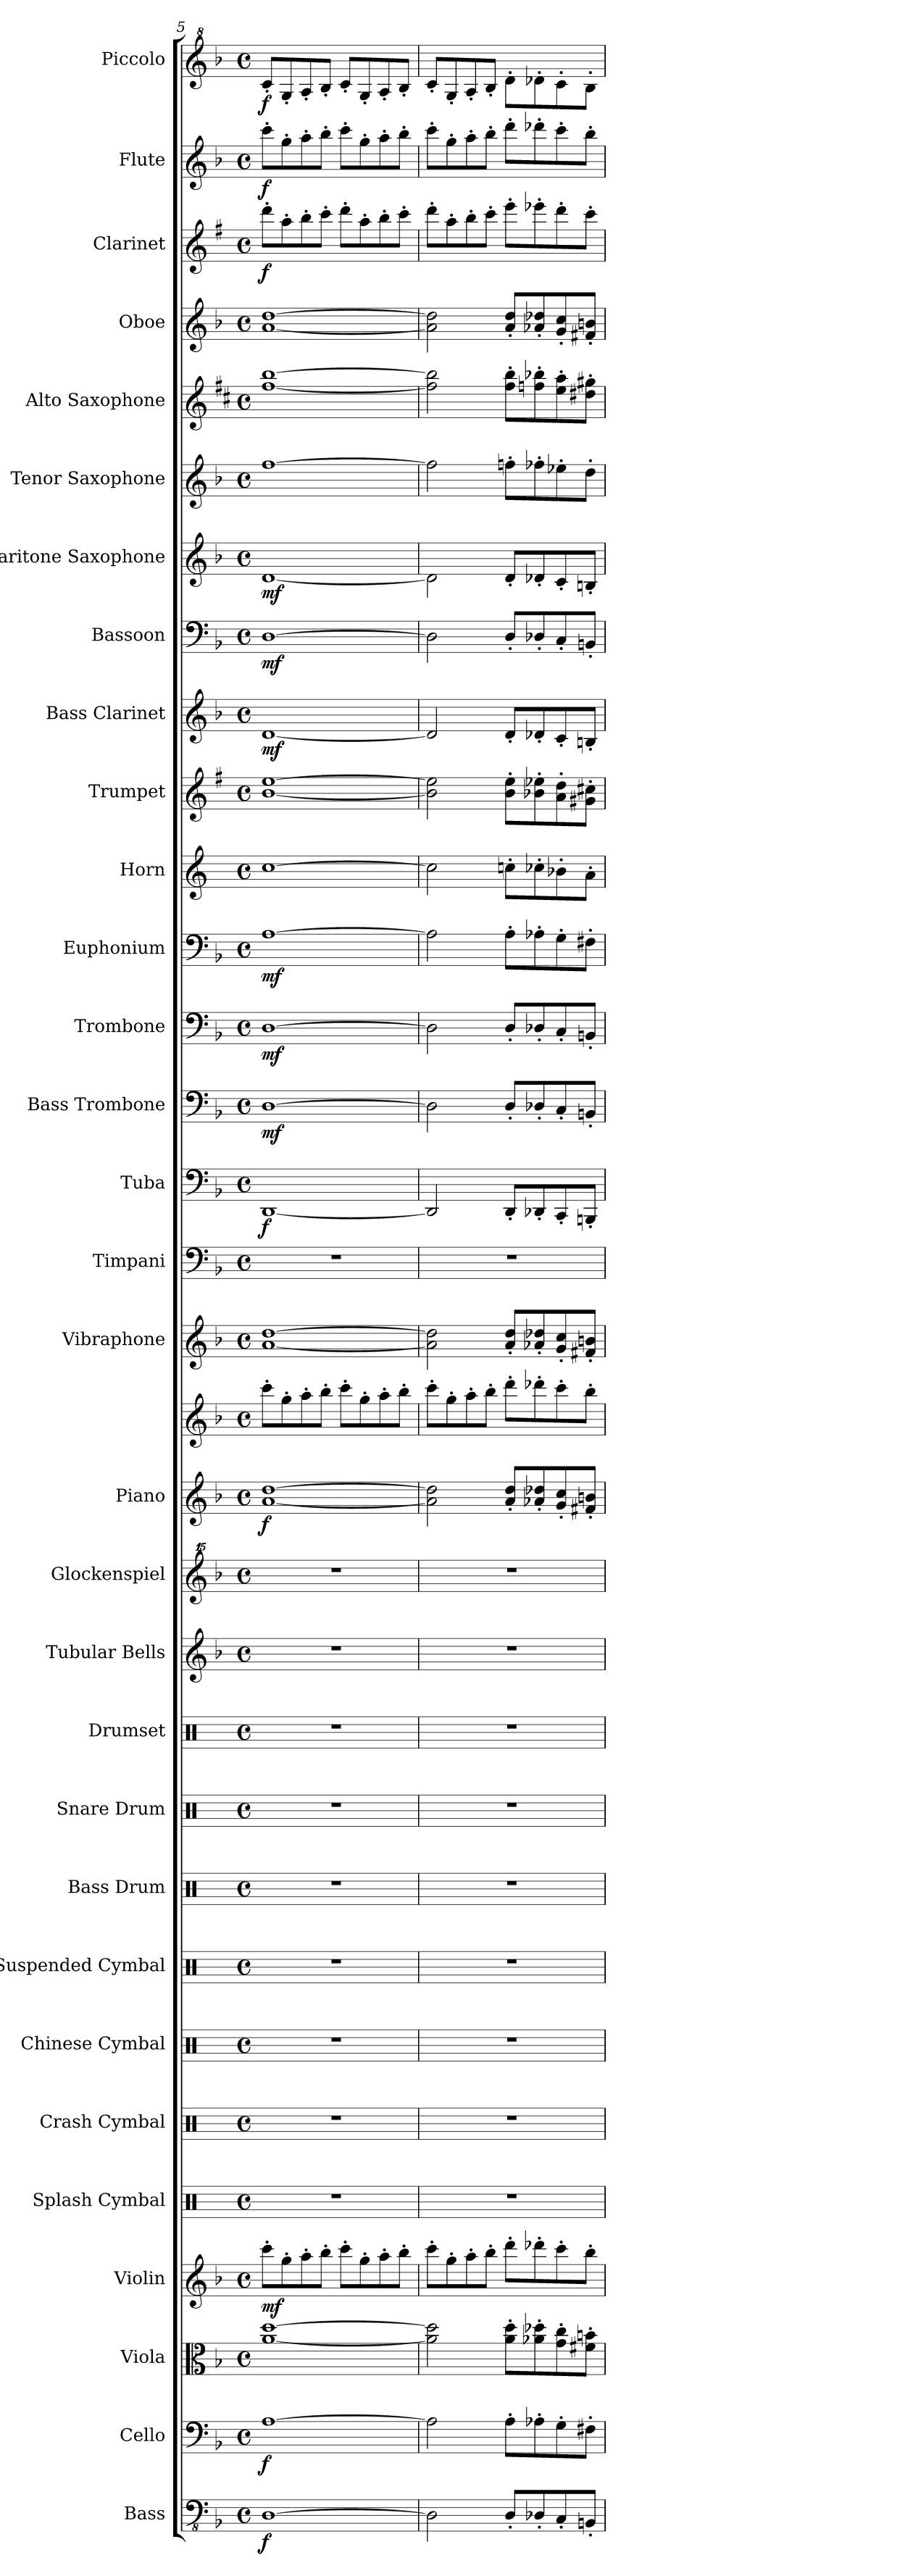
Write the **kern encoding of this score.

**kern	**dynam	**kern	**dynam	**kern	**kern	**dynam	**kern	**kern	**kern	**kern	**kern	**kern	**kern	**kern	**kern	**kern	**kern	**dynam	**kern	**kern	**kern	**dynam	**kern	**dynam	**kern	**dynam	**kern	**dynam	**kern	**kern	**kern	**dynam	**kern	**dynam	**kern	**dynam	**kern	**kern	**kern	**kern	**dynam	**kern	**dynam	**kern	**dynam
*part31	*part31	*part30	*part30	*part29	*part28	*part28	*part27	*part26	*part25	*part24	*part23	*part22	*part21	*part20	*part19	*part18	*part18	*part18	*part17	*part16	*part15	*part15	*part14	*part14	*part13	*part13	*part12	*part12	*part11	*part10	*part9	*part9	*part8	*part8	*part7	*part7	*part6	*part5	*part4	*part3	*part3	*part2	*part2	*part1	*part1
*staff32	*staff32	*staff31	*staff31	*staff30	*staff29	*staff29	*staff28	*staff27	*staff26	*staff25	*staff24	*staff23	*staff22	*staff21	*staff20	*staff19	*staff18	*staff18/19	*staff17	*staff16	*staff15	*staff15	*staff14	*staff14	*staff13	*staff13	*staff12	*staff12	*staff11	*staff10	*staff9	*staff9	*staff8	*staff8	*staff7	*staff7	*staff6	*staff5	*staff4	*staff3	*staff3	*staff2	*staff2	*staff1	*staff1
*I"Bass	*	*I"Cello	*	*I"Viola	*I"Violin	*	*I"Splash Cymbal	*I"Crash Cymbal	*I"Chinese Cymbal	*I"Suspended Cymbal	*I"Bass Drum	*I"Snare Drum	*I"Drumset	*I"Tubular Bells	*I"Glockenspiel	*I"Piano	*	*	*I"Vibraphone	*I"Timpani	*I"Tuba	*	*I"Bass Trombone	*	*I"Trombone	*	*I"Euphonium	*	*I"Horn	*I"Trumpet	*I"Bass Clarinet	*	*I"Bassoon	*	*I"Baritone Saxophone	*	*I"Tenor Saxophone	*I"Alto Saxophone	*I"Oboe	*I"Clarinet	*	*I"Flute	*	*I"Piccolo	*
*I'Bs.	*	*I'Clo.	*	*I'Vla.	*I'Vln.	*	*I'Sp. Cym.	*I'Cr. Cym.	*I'Ch. Cym.	*I'Sus. Cym.	*I'B. Dr.	*I'Sn. Dr.	*I'Drs.	*I'Tu. Be.	*I'Glk.	*I'Pno.	*	*	*I'Vib.	*I'Timp.	*I'Tu.	*	*I'B. Trb.	*	*I'Trb.	*	*I'Eu.	*	*I'Hn.	*I'Tpt.	*I'B. Cl.	*	*I'Bsn.	*	*I'Bar. Sax.	*	*I'T. Sax.	*I'A. Sax.	*I'Ob.	*I'Cl.	*	*I'Fl.	*	*I'Picc.	*
*clefFv4	*	*clefF4	*	*clefC3	*clefG2	*	*clefX	*clefX	*clefX	*clefX	*clefX	*clefX	*clefX	*clefG2	*clefG^^2	*clefG2	*clefG2	*	*clefG2	*clefF4	*clefF4	*	*clefF4	*	*clefF4	*	*clefF4	*	*clefG2	*clefG2	*clefG2	*	*clefF4	*	*clefG2	*	*clefG2	*clefG2	*clefG2	*clefG2	*	*clefG2	*	*clefG^2	*
*	*	*	*	*	*	*	*	*	*	*	*	*	*	*	*	*	*	*	*	*	*	*	*	*	*	*	*	*	*ITrd4c7	*ITrd1c2	*ITrd8c14	*	*	*	*ITrd12c21	*	*ITrd8c14	*ITrd5c9	*	*ITrd1c2	*	*	*	*ITrd-7c-12	*
*k[b-]	*	*k[b-]	*	*k[b-]	*k[b-]	*	*k[]	*k[]	*k[]	*k[]	*k[]	*k[]	*k[]	*k[b-]	*k[b-]	*k[b-]	*k[b-]	*	*k[b-]	*k[b-]	*k[b-]	*	*k[b-]	*	*k[b-]	*	*k[b-]	*	*k[b-]	*k[b-]	*k[b-]	*	*k[b-]	*	*k[b-]	*	*k[b-]	*k[b-]	*k[b-]	*k[b-]	*	*k[b-]	*	*k[b-]	*
*F:	*	*F:	*	*F:	*F:	*	*C:	*C:	*C:	*C:	*C:	*C:	*C:	*F:	*F:	*F:	*F:	*	*F:	*F:	*F:	*	*F:	*	*F:	*	*F:	*	*F:	*F:	*F:	*	*F:	*	*F:	*	*F:	*F:	*F:	*F:	*	*F:	*	*F:	*
*M4/4	*	*M4/4	*	*M4/4	*M4/4	*	*M4/4	*M4/4	*M4/4	*M4/4	*M4/4	*M4/4	*M4/4	*M4/4	*M4/4	*M4/4	*M4/4	*	*M4/4	*M4/4	*M4/4	*	*M4/4	*	*M4/4	*	*M4/4	*	*M4/4	*M4/4	*M4/4	*	*M4/4	*	*M4/4	*	*M4/4	*M4/4	*M4/4	*M4/4	*	*M4/4	*	*M4/4	*
*met(c)	*	*met(c)	*	*met(c)	*met(c)	*	*met(c)	*met(c)	*met(c)	*met(c)	*met(c)	*met(c)	*met(c)	*met(c)	*met(c)	*met(c)	*met(c)	*	*met(c)	*met(c)	*met(c)	*	*met(c)	*	*met(c)	*	*met(c)	*	*met(c)	*met(c)	*met(c)	*	*met(c)	*	*met(c)	*	*met(c)	*met(c)	*met(c)	*met(c)	*	*met(c)	*	*met(c)	*
=5	=5	=5	=5	=5	=5	=5	=5	=5	=5	=5	=5	=5	=5	=5	=5	=5	=5	=5	=5	=5	=5	=5	=5	=5	=5	=5	=5	=5	=5	=5	=5	=5	=5	=5	=5	=5	=5	=5	=5	=5	=5	=5	=5	=5	=5
!	!LO:DY:b	!	!LO:DY:b	!	!	!LO:DY:b	!	!	!	!	!	!	!	!	!	!	!	!LO:DY:b=2	!	!	!	!LO:DY:b	!	!LO:DY:b	!	!LO:DY:b	!	!LO:DY:b	!	!	!	!LO:DY:b	!	!LO:DY:b	!	!LO:DY:b	!	!	!	!	!LO:DY:b	!	!LO:DY:b	!	!LO:DY:b
[1DD	f	[1A	f	[1a [1dd	8ccc'\L	mf	1r	1r	1r	1r	1r	1r	1r	1r	1r	[1a [1dd	8ccc'\L	f	[1a [1dd	1r	[1DD	f	[1D	mf	[1D	mf	[1A	mf	[1f	[1a [1dd	[1D	mf	[1D	mf	[1D	mf	[1f	[1a [1dd	[1a [1dd	8ccc'\L	f	8ccc'\L	f	8ccc'/L	f
.	.	.	.	.	8gg'\	.	.	.	.	.	.	.	.	.	.	.	8gg'\	.	.	.	.	.	.	.	.	.	.	.	.	.	.	.	.	.	.	.	.	.	.	8gg'\	.	8gg'\	.	8gg'/	.
.	.	.	.	.	8aa'\	.	.	.	.	.	.	.	.	.	.	.	8aa'\	.	.	.	.	.	.	.	.	.	.	.	.	.	.	.	.	.	.	.	.	.	.	8aa'\	.	8aa'\	.	8aa'/	.
.	.	.	.	.	8bb-'\J	.	.	.	.	.	.	.	.	.	.	.	8bb-'\J	.	.	.	.	.	.	.	.	.	.	.	.	.	.	.	.	.	.	.	.	.	.	8bb-'\J	.	8bb-'\J	.	8bb-'/J	.
.	.	.	.	.	8ccc'\L	.	.	.	.	.	.	.	.	.	.	.	8ccc'\L	.	.	.	.	.	.	.	.	.	.	.	.	.	.	.	.	.	.	.	.	.	.	8ccc'\L	.	8ccc'\L	.	8ccc'/L	.
.	.	.	.	.	8gg'\	.	.	.	.	.	.	.	.	.	.	.	8gg'\	.	.	.	.	.	.	.	.	.	.	.	.	.	.	.	.	.	.	.	.	.	.	8gg'\	.	8gg'\	.	8gg'/	.
.	.	.	.	.	8aa'\	.	.	.	.	.	.	.	.	.	.	.	8aa'\	.	.	.	.	.	.	.	.	.	.	.	.	.	.	.	.	.	.	.	.	.	.	8aa'\	.	8aa'\	.	8aa'/	.
.	.	.	.	.	8bb-'\J	.	.	.	.	.	.	.	.	.	.	.	8bb-'\J	.	.	.	.	.	.	.	.	.	.	.	.	.	.	.	.	.	.	.	.	.	.	8bb-'\J	.	8bb-'\J	.	8bb-'/J	.
=6	=6	=6	=6	=6	=6	=6	=6	=6	=6	=6	=6	=6	=6	=6	=6	=6	=6	=6	=6	=6	=6	=6	=6	=6	=6	=6	=6	=6	=6	=6	=6	=6	=6	=6	=6	=6	=6	=6	=6	=6	=6	=6	=6	=6	=6
2DD\]	.	2A\]	.	2a\] 2dd\]	8ccc'\L	.	1r	1r	1r	1r	1r	1r	1r	1r	1r	2a\] 2dd\]	8ccc'\L	.	2a\] 2dd\]	1r	2DD/]	.	2D\]	.	2D\]	.	2A\]	.	2f\]	2a\] 2dd\]	2D/]	.	2D\]	.	2D\]	.	2f\]	2a\] 2dd\]	2a\] 2dd\]	8ccc'\L	.	8ccc'\L	.	8ccc'/L	.
.	.	.	.	.	8gg'\	.	.	.	.	.	.	.	.	.	.	.	8gg'\	.	.	.	.	.	.	.	.	.	.	.	.	.	.	.	.	.	.	.	.	.	.	8gg'\	.	8gg'\	.	8gg'/	.
.	.	.	.	.	8aa'\	.	.	.	.	.	.	.	.	.	.	.	8aa'\	.	.	.	.	.	.	.	.	.	.	.	.	.	.	.	.	.	.	.	.	.	.	8aa'\	.	8aa'\	.	8aa'/	.
.	.	.	.	.	8bb-'\J	.	.	.	.	.	.	.	.	.	.	.	8bb-'\J	.	.	.	.	.	.	.	.	.	.	.	.	.	.	.	.	.	.	.	.	.	.	8bb-'\J	.	8bb-'\J	.	8bb-'/J	.
8DD'/L	.	8A'\L	.	8a\' 8dd\'L	8ddd'\L	.	.	.	.	.	.	.	.	.	.	8a/' 8dd/'L	8ddd'\L	.	8a/' 8dd/'L	.	8DD'/L	.	8D'/L	.	8D'/L	.	8A'\L	.	8fn'\L	8a\' 8dd\'L	8D'/L	.	8D'/L	.	8D'/L	.	8fn'\L	8a\' 8dd\'L	8a/' 8dd/'L	8ddd'\L	.	8ddd'\L	.	8ddd'\L	.
8DD-X'/	.	8A-X'\	.	8a-X\' 8dd-X\'	8ddd-X'\	.	.	.	.	.	.	.	.	.	.	8a-X/' 8dd-X/'	8ddd-X'\	.	8a-X/' 8dd-X/'	.	8DD-X'/	.	8D-X'/	.	8D-X'/	.	8A-X'\	.	8f-X'\	8a-X\' 8dd-X\'	8D-X'/	.	8D-X'/	.	8D-X'/	.	8f-X'\	8a-X\' 8dd-X\'	8a-X/' 8dd-X/'	8ddd-X'\	.	8ddd-X'\	.	8ddd-X'\	.
8CC'/	.	8G'\	.	8g\' 8cc\'	8ccc'\	.	.	.	.	.	.	.	.	.	.	8g/' 8cc/'	8ccc'\	.	8g/' 8cc/'	.	8CC'/	.	8C'/	.	8C'/	.	8G'\	.	8e-X'\	8g\' 8cc\'	8C'/	.	8C'/	.	8C'/	.	8e-X'\	8g\' 8cc\'	8g/' 8cc/'	8ccc'\	.	8ccc'\	.	8ccc'\	.
8BBBn'/J	.	8F#X'\J	.	8f#X\' 8bn\'J	8bb-'\J	.	.	.	.	.	.	.	.	.	.	8f#X/' 8bn/'J	8bb-'\J	.	8f#X/' 8bn/'J	.	8BBBn'/J	.	8BBn'/J	.	8BBn'/J	.	8F#X'\J	.	8d'\J	8f#X\' 8bn\'J	8BBn'/J	.	8BBn'/J	.	8BBn'/J	.	8d'\J	8f#X\' 8bn\'J	8f#X/' 8bn/'J	8bb-'\J	.	8bb-'\J	.	8bb-'\J	.
=	=	=	=	=	=	=	=	=	=	=	=	=	=	=	=	=	=	=	=	=	=	=	=	=	=	=	=	=	=	=	=	=	=	=	=	=	=	=	=	=	=	=	=	=	=
*-	*-	*-	*-	*-	*-	*-	*-	*-	*-	*-	*-	*-	*-	*-	*-	*-	*-	*-	*-	*-	*-	*-	*-	*-	*-	*-	*-	*-	*-	*-	*-	*-	*-	*-	*-	*-	*-	*-	*-	*-	*-	*-	*-	*-	*-
